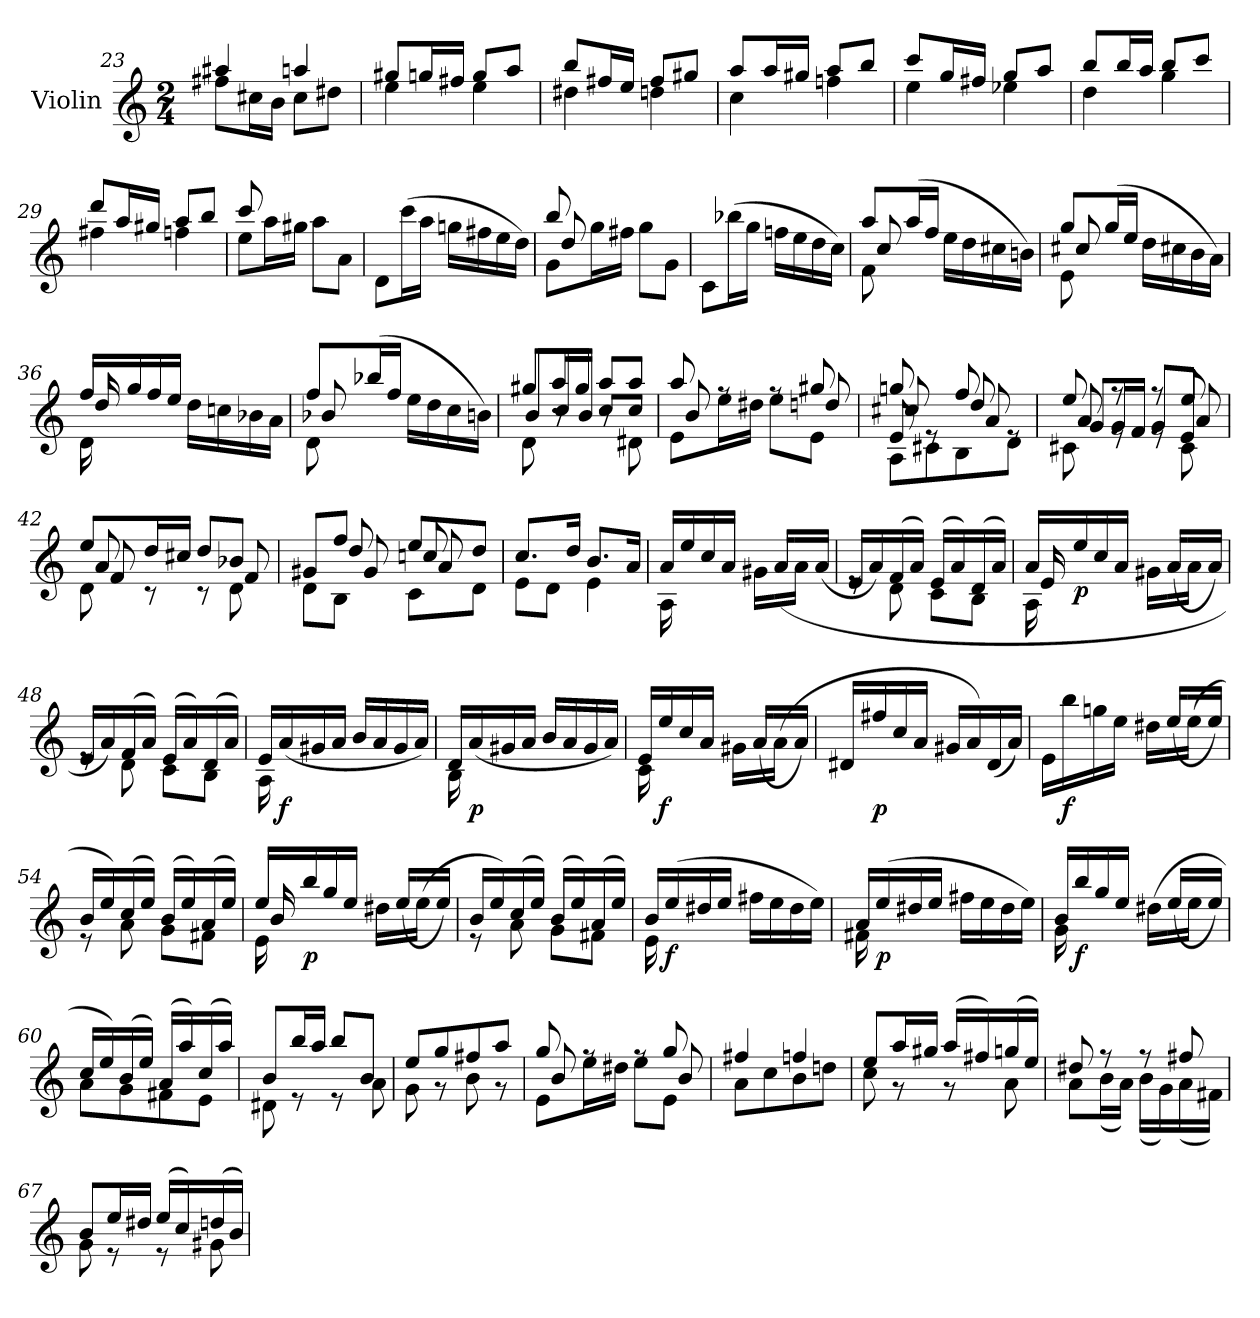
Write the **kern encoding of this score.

**kern	**dynam
*part1	*part1
*staff1	*staff1
*I"Violin	*
*I'Vln.	*
*clefG2	*
*k[]	*
*M2/4	*
=23	=23
*^	*
4aa#X/	8ff#X\L	.
.	16cc#X\L	.
.	16b\JJ	.
4aan/	8cc#\L	.
.	8dd#X\J	.
=24	=24	=24
8gg#X/L	4ee\	.
16ggn/L	.	.
16ff#X/JJ	.	.
8gg/L	4ee\	.
8aa/J	.	.
=25	=25	=25
8bb/L	4dd#X\	.
16ff#X/L	.	.
16ee/JJ	.	.
8ff#/L	4ddn\	.
8gg#X/J	.	.
=26	=26	=26
8aa/L	4cc\	.
16aa/L	.	.
16gg#X/JJ	.	.
8aa/L	4ffn\	.
8bb/J	.	.
=27	=27	=27
8ccc/L	4ee\	.
16gg/L	.	.
16ff#X/JJ	.	.
8gg/L	4ee-X\	.
8aa/J	.	.
=28	=28	=28
8bb/L	4dd\	.
16bb/L	.	.
16aa/JJ	.	.
8bb/L	4gg\	.
8ccc/J	.	.
=29	=29	=29
8ddd/L	4ff#X\	.
16aa/L	.	.
16gg#X/JJ	.	.
8aa/L	4ffn\	.
8bb/J	.	.
!!LO:LB:g=z	!!
=30	=30	=30
8ccc/	8ee\L	.
8ryy	16aa\L	.
.	16gg#X\JJ	.
4ryy	8aa\L	.
.	8a\J	.
*v	*v	*
=31	=31
8d\L	.
(>16ccc\L	.
16aa\JJ	.
16ggn\LL	.
16ff#X\	.
16ee\	.
16dd\JJ)	.
=32	=32
*^	*
*	*^	*
8bb/	8g\L	8dd/	.
8ryy	16gg\L	8ryy	.
.	16ff#X\JJ	.	.
4ryy	8gg\L	4ryy	.
.	8g\J	.	.
*v	*v	*v	*
=33	=33
8c\L	.
(>16bb-X\L	.
16gg\JJ	.
16ffn\LL	.
16ee\	.
16dd\	.
16cc\JJ)	.
=34	=34
*^	*
*	*^	*
8aa/L	8f\	8cc/	.
(>16aa/L	8ryy	8ryy	.
16ff/JJ	.	.	.
16ee\LL	4ryy	4ryy	.
16dd\	.	.	.
16cc#X\	.	.	.
16bn\JJ)	.	.	.
=35	=35	=35	=35
8gg/L	8e\	8cc#X/	.
(>16gg/L	8ryy	8ryy	.
16ee/JJ	.	.	.
16dd\LL	4ryy	4ryy	.
16cc#X\	.	.	.
16b\	.	.	.
16a\JJ)	.	.	.
=36	=36	=36	=36
16ff/LL	16d\	16dd/	.
16gg/	16ryy	16ryy	.
16ff/	8ryy	8ryy	.
16ee/JJ	.	.	.
16dd\LL	4ryy	4ryy	.
16ccn\	.	.	.
16b-X\	.	.	.
16a\JJ	.	.	.
!!LO:LB:g=z	!!	!!
=37	=37	=37	=37
8ff/L	8d\	8b-X/	.
(>16bb-X/L	8ryy	8ryy	.
16ff/JJ	.	.	.
16ee\LL	4ryy	4ryy	.
16dd\	.	.	.
16cc\	.	.	.
16bn\JJ)	.	.	.
=38	=38	=38	=38
8gg#X/L	8d\	8b/L	.
16aa/L	8r	16cc/L	.
16gg#/JJ	.	16b/JJ	.
8aa/L	8r	8cc/L	.
8aa/J	8d#X\	8cc/J	.
=39	=39	=39	=39
8aa/	8e\L	8b/	.
8rff	16ee\L	8rgyy	.
.	16dd#X\JJ	.	.
8rff	8ee\L	8rgyy	.
8gg#X/	8e\J	8ddn/	.
=40	=40	=40	=40
*	*	*^	*
8ggn/	8A\L	8cc#X/	8e/	.
8re	8c#X\	8ryy	8ryy	.
8ff/	8B\	8dd/	8a/	.
8re	8d\J	8reyy	8ryy	.
=41	=41	=41	=41	=41
8ee/	8c#X\	8a/	8g/L	.
8rff	8re	8ryy	16g/L	.
.	.	.	16f/JJ	.
8rff	8re	8ryy	8g/L	.
8ee/	8c#\	8a/	8e/J	.
=42	=42	=42	=42	=42
8ee/L	8d\	8a/	8f/	.
16dd/L	8r	8ryy	8ryy	.
16cc#X/JJ	.	.	.	.
8dd/L	8r	8ryy	4ryy	.
8b-X/J	8d\	8f/	.	.
=43	=43	=43	=43	=43
8g#X/L	8d\L	8ryy	8ryy	.
8ff/J	8B\J	8dd/	8g#/	.
8ee/L	8c\L	8ccn/	8a/	.
8dd/J	8d\J	8ryy	8ryy	.
*	*v	*v	*v	*
=44	=44	=44
8.cc/L	8e\L	.
.	8d\J	.
16dd/Jk	.	.
8.b/L	4e\	.
16a/Jk	.	.
!!LO:LB:g=z	!!
=45	=45	=45
16a/LL	16A\	.
16ee/	16ryy	.
16cc/	8ryy	.
16a/JJ	.	.
16ryy	(>16g#X\LL	.
(16a/LL	16rffyy	.
16rcyy	(<16a\JJ	.
(16a/JJ	16ryy	.
=46	=46	=46
16e/LL	8re	.
16a/)	.	.
(>16f/	8d\	.
16a/JJ)	.	.
(>16e/LL	8c\L	.
16a/)	.	.
(>16d/	8B\J	.
16a/JJ)	.	.
=47	=47	=47
*	*^	*
16a/LL	16A\	16e/	.
!	!	!	!LO:DY:b
16ee/	16ryy	16ryy	p
16cc/	8ryy	8ryy	.
16a/JJ	.	.	.
16ryy	(>16g#X\LL	4ryy	.
(16a/LL	16rffyy	.	.
16rcyy	(<16a\JJ	.	.
16a/JJ)	16ryy	.	.
*	*v	*v	*
=48	=48	=48
16e/LL	8re	.
16a/)	.	.
(>16f/	8d\	.
16a/JJ)	.	.
(>16e/LL	8c\L	.
16a/)	.	.
(>16d/	8B\J	.
16a/JJ)	.	.
=49	=49	=49
16e/LL	16A\	.
!	!	!LO:DY:b
(<16a/	16ryy	f
16g#X/	8ryy	.
16a/JJ	.	.
16b/LL	4ryy	.
16a/	.	.
16g#/	.	.
16a/JJ)	.	.
=50	=50	=50
16d/LL	16B\	.
!	!	!LO:DY:b
(<16a/	16ryy	p
16g#X/	8ryy	.
16a/JJ	.	.
16b/LL	4ryy	.
16a/	.	.
16g#/	.	.
16a/JJ)	.	.
=51	=51	=51
16e/LL	16c\	.
!	!	!LO:DY:b
16ee/	16ryy	f
16cc/	8ryy	.
16a/JJ	.	.
16ryy	(<16g#X\LL	.
(16a/LL	16rffyy	.
16rcyy	(<16a\JJ	.
16a/JJ)	16ryy	.
*v	*v	*
!!LO:LB:g=z
=52	=52
16d#X/LL	.
!	!LO:DY:b
16ff#X/	p
16cc/	.
16a/JJ	.
16g#X/LL	.
16a/)	.
(<16d#/	.
16a/JJ)	.
=53	=53
*^	*
16e\LL	4ryy	.
!	!	!LO:DY:b
16bb\	.	f
16ggn\	.	.
16ee\JJ	.	.
16ryy	(>16dd#X\LL	.
(16ee/LL	16raayy	.
16rcyy	(<16ee\JJ	.
16ee/JJ)	16rddyy	.
=54	=54	=54
16b/LL	8r	.
16ee/)	.	.
(>16cc/	8a\	.
16ee/JJ)	.	.
(>16b/LL	8g\L	.
16ee/)	.	.
(>16a/	8f#X\J	.
16ee/JJ)	.	.
=55	=55	=55
*	*^	*
16ee/LL	16e\	16b/	.
!	!	!	!LO:DY:b
16bb/	16ryy	16ryy	p
16gg/	8ryy	8ryy	.
16ee/JJ	.	.	.
16ryy	(>16dd#X\LL	4ryy	.
(16ee/LL	16raayy	.	.
16rcyy	(<16ee\JJ	.	.
16ee/JJ)	16ryy	.	.
*	*v	*v	*
=56	=56	=56
16b/LL	8r	.
16ee/)	.	.
(>16cc/	8a\	.
16ee/JJ)	.	.
(>16b/LL	8g\L	.
16ee/)	.	.
(>16a/	8f#X\J	.
16ee/JJ)	.	.
=57	=57	=57
16b/LL	16e\	.
!	!	!LO:DY:b
(>16ee/	16ryy	f
16dd#X/	8ryy	.
16ee/JJ	.	.
16ff#X\LL	4ryy	.
16ee\	.	.
16dd#\	.	.
16ee\JJ)	.	.
=58	=58	=58
16a/LL	16f#X\	.
!	!	!LO:DY:b
(>16ee/	16ryy	p
16dd#X/	8ryy	.
16ee/JJ	.	.
16ff#X\LL	4ryy	.
16ee\	.	.
16dd#\	.	.
16ee\JJ)	.	.
!!LO:LB:g=z	!!
=59	=59	=59
16b/LL	16g\	.
!	!	!LO:DY:b
16bb/	16ryy	f
16gg/	8ryy	.
16ee/JJ	.	.
16ryy	(>16dd#X\LL	.
(16ee/LL	16raayy	.
16rcyy	16ee\JJ	.
16ee/JJ)	16rddyy	.
=60	=60	=60
16cc/LL	8a\L	.
16ee/)	.	.
(>16b/	8g\	.
16ee/JJ)	.	.
(>16a/LL	8f#X\	.
16aa/)	.	.
(>16cc/	8e\J	.
16aa/JJ)	.	.
=61	=61	=61
8b/L	8d#X\	.
16bb/L	8r	.
16aa/JJ	.	.
8bb/L	8r	.
8b/J	8a\	.
=62	=62	=62
8ee/L	8g\	.
8gg/	8r	.
8ff#X/	8b\	.
8aa/J	8r	.
=63	=63	=63
*	*^	*
8gg/	8e\L	8b/	.
8rff	16ee\L	8ryy	.
.	16dd#X\JJ	.	.
8rff	8ee\L	8ryy	.
8gg/	8e\J	8b/	.
*	*v	*v	*
=64	=64	=64
4ff#X/	8a\L	.
.	8cc\	.
4ffn/	8b\	.
.	8ddn\J	.
=65	=65	=65
8ee/L	8cc\	.
16aa/L	8r	.
16gg#X/JJ	.	.
(>16aa/LL	8r	.
16ff#X/)	.	.
(>16ggn/	8a\	.
16ee/JJ)	.	.
=66	=66	=66
8dd#X/	8a\L	.
8r	(<16b\L	.
.	16a\JJ)	.
8r	(<16b\LL	.
.	16g\)	.
8ff#X/	(<16a\	.
.	16f#X\JJ)	.
!!LO:LB:g=z	!!
=67	=67	=67
8b/L	8g\	.
16ee/L	8r	.
16dd#X/JJ	.	.
(>16ee/LL	8r	.
16cc/)	.	.
(>16ddn/	8g#X\	.
16b/JJ)	.	.
*v	*v	*
=	=
*-	*-
